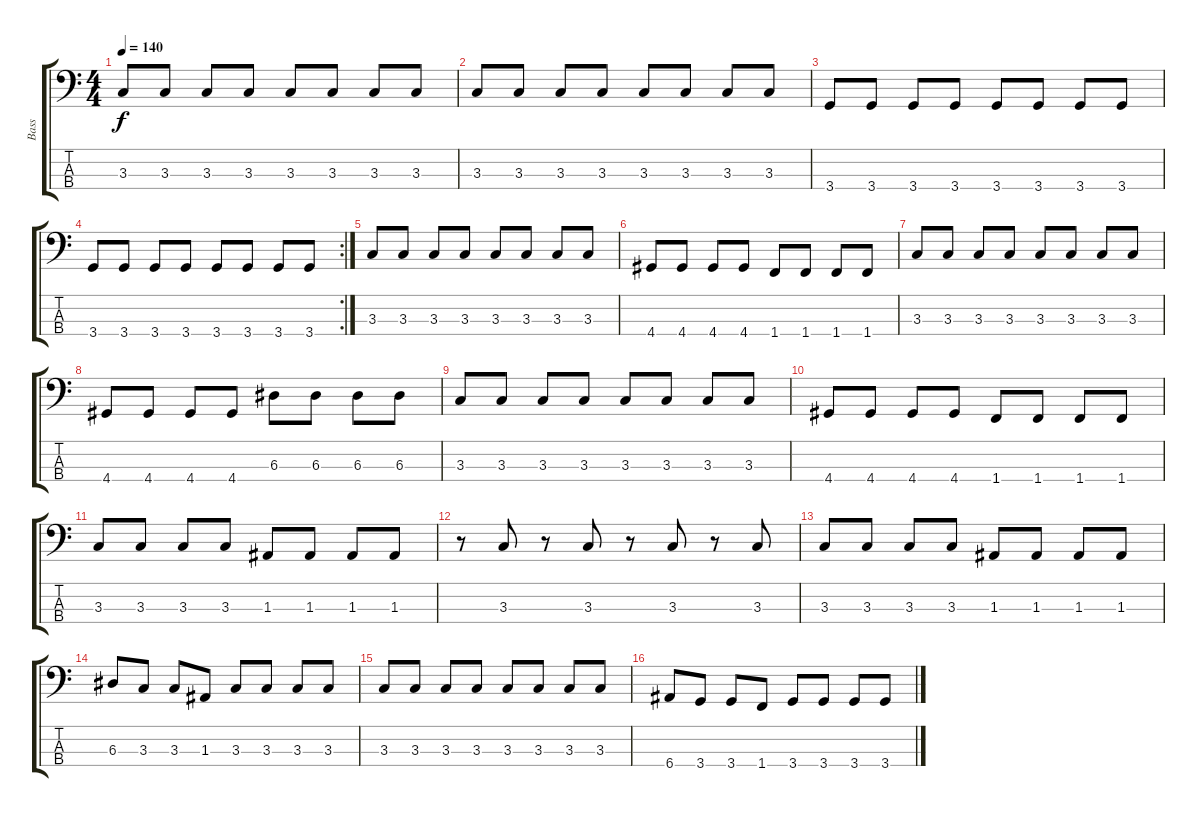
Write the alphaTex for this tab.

\track ("Bass" "Bass") {instrument electricbasspick}
\staff {score tabs}
\tuning (G2 D2 A1 E1) {hide}
\ts (4 4)
\tempo 140
\clef f4
\ks c
3.3.8{dy f} 3.3.8 3.3.8 3.3.8 3.3.8 3.3.8 3.3.8 3.3.8 |
3.3.8 3.3.8 3.3.8 3.3.8 3.3.8 3.3.8 3.3.8 3.3.8 |
3.4.8 3.4.8 3.4.8 3.4.8 3.4.8 3.4.8 3.4.8 3.4.8 |
\rc 2
3.4.8 3.4.8 3.4.8 3.4.8 3.4.8 3.4.8 3.4.8 3.4.8 |
3.3.8 3.3.8 3.3.8 3.3.8 3.3.8 3.3.8 3.3.8 3.3.8 |
4.4.8 4.4.8 4.4.8 4.4.8 1.4.8 1.4.8 1.4.8 1.4.8 |
3.3.8 3.3.8 3.3.8 3.3.8 3.3.8 3.3.8 3.3.8 3.3.8 |
4.4.8 4.4.8 4.4.8 4.4.8 6.3.8 6.3.8 6.3.8 6.3.8 |
3.3.8 3.3.8 3.3.8 3.3.8 3.3.8 3.3.8 3.3.8 3.3.8 |
4.4.8 4.4.8 4.4.8 4.4.8 1.4.8 1.4.8 1.4.8 1.4.8 |
3.3.8 3.3.8 3.3.8 3.3.8 1.3.8 1.3.8 1.3.8 1.3.8 |
r.8 3.3.8 r.8 3.3.8 r.8 3.3.8 r.8 3.3.8 |
3.3.8 3.3.8 3.3.8 3.3.8 1.3.8 1.3.8 1.3.8 1.3.8 |
6.3.8 3.3.8 3.3.8 1.3.8 3.3.8 3.3.8 3.3.8 3.3.8 |
3.3.8 3.3.8 3.3.8 3.3.8 3.3.8 3.3.8 3.3.8 3.3.8 |
6.4.8 3.4.8 3.4.8 1.4.8 3.4.8 3.4.8 3.4.8 3.4.8
